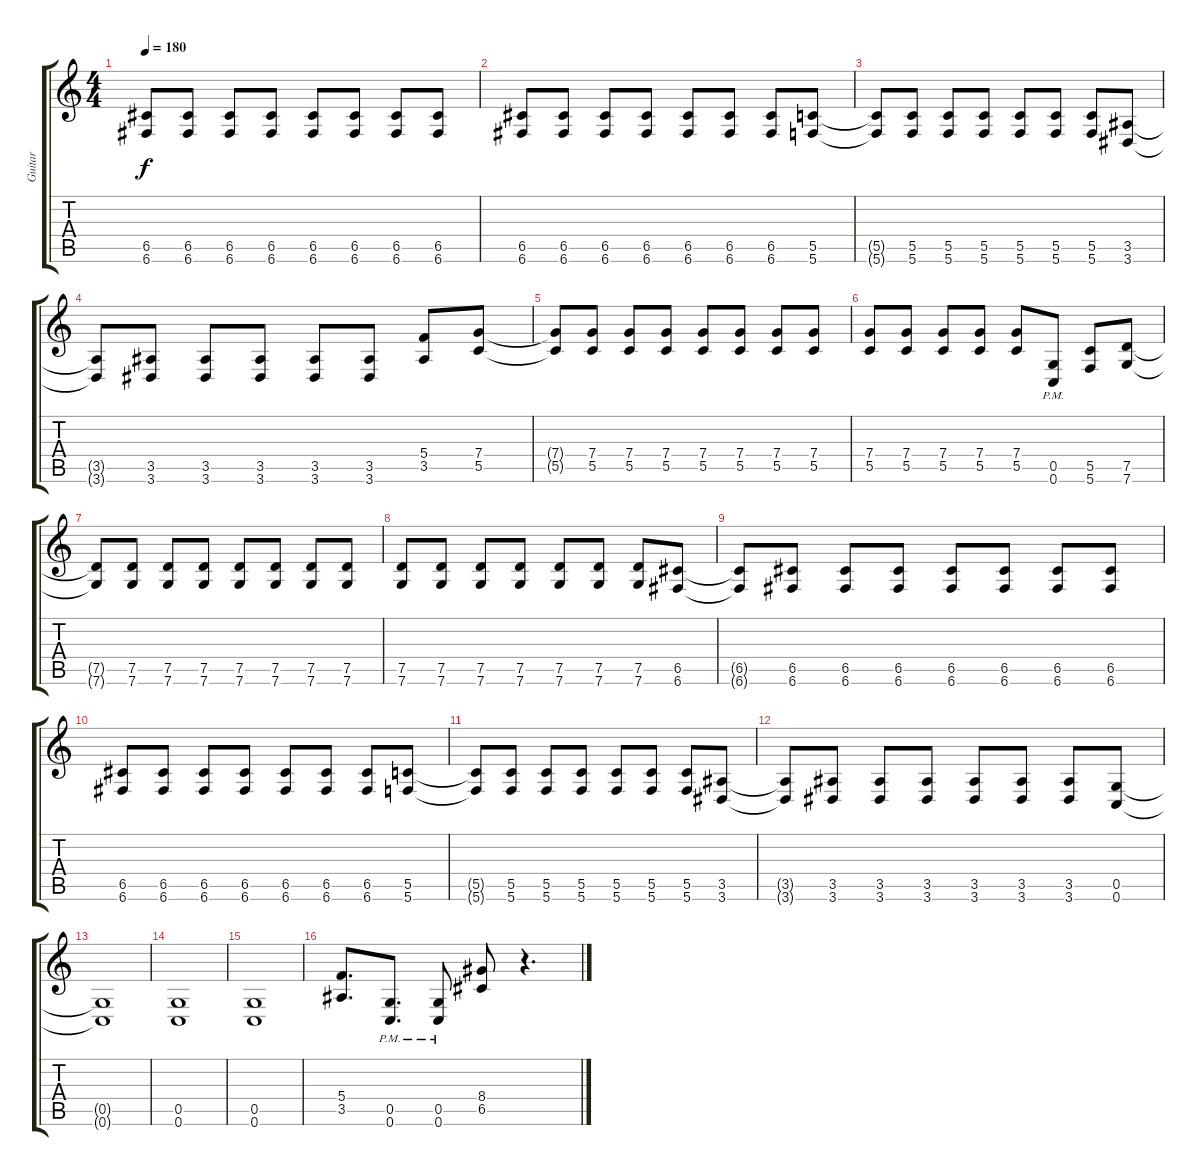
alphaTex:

\track ("Guitar" "Guitar") {instrument distortionguitar}
\staff {score tabs}
\tuning (D4 A3 F3 C3 G2 C2) {hide}
\ts (4 4)
\tempo 180
\clef g2
\ks c
(6.5{t} 6.6{t}).8{dy f} (6.5 6.6).8 (6.5 6.6).8 (6.5 6.6).8 (6.5 6.6).8 (6.5 6.6).8 (6.5 6.6).8 (6.5 6.6).8 |
(6.5 6.6).8 (6.5 6.6).8 (6.5 6.6).8 (6.5 6.6).8 (6.5 6.6).8 (6.5 6.6).8 (6.5 6.6).8 (5.5 5.6).8 |
(5.5{t} 5.6{t}).8 (5.5 5.6).8 (5.5 5.6).8 (5.5 5.6).8 (5.5 5.6).8 (5.5 5.6).8 (5.5 5.6).8 (3.5 3.6).8 |
(3.5{t} 3.6{t}).8 (3.5 3.6).8 (3.5 3.6).8 (3.5 3.6).8 (3.5 3.6).8 (3.5 3.6).8 (5.4 3.5).8 (7.4 5.5).8 |
(7.4{t} 5.5{t}).8 (7.4 5.5).8 (7.4 5.5).8 (7.4 5.5).8 (7.4 5.5).8 (7.4 5.5).8 (7.4 5.5).8 (7.4 5.5).8 |
(7.4 5.5).8 (7.4 5.5).8 (7.4 5.5).8 (7.4 5.5).8 (7.4 5.5).8 (0.5{pm} 0.6{pm}).8 (5.5 5.6).8 (7.5 7.6).8 |
(7.5{t} 7.6{t}).8 (7.5 7.6).8 (7.5 7.6).8 (7.5 7.6).8 (7.5 7.6).8 (7.5 7.6).8 (7.5 7.6).8 (7.5 7.6).8 |
(7.5 7.6).8 (7.5 7.6).8 (7.5 7.6).8 (7.5 7.6).8 (7.5 7.6).8 (7.5 7.6).8 (7.5 7.6).8 (6.5 6.6).8 |
(6.5{t} 6.6{t}).8 (6.5 6.6).8 (6.5 6.6).8 (6.5 6.6).8 (6.5 6.6).8 (6.5 6.6).8 (6.5 6.6).8 (6.5 6.6).8 |
(6.5 6.6).8 (6.5 6.6).8 (6.5 6.6).8 (6.5 6.6).8 (6.5 6.6).8 (6.5 6.6).8 (6.5 6.6).8 (5.5 5.6).8 |
(5.5{t} 5.6{t}).8 (5.5 5.6).8 (5.5 5.6).8 (5.5 5.6).8 (5.5 5.6).8 (5.5 5.6).8 (5.5 5.6).8 (3.5 3.6).8 |
(3.5{t} 3.6{t}).8 (3.5 3.6).8 (3.5 3.6).8 (3.5 3.6).8 (3.5 3.6).8 (3.5 3.6).8 (3.5 3.6).8 (0.5 0.6).8 |
(0.5{t} 0.6{t}).1 |
(0.5 0.6).1 |
(0.5 0.6).1 |
(5.4 3.5).8{d} (0.5{pm} 0.6{pm}).8{d} (0.5{pm} 0.6{pm}).8 (8.4 6.5).8 r.4{d}
